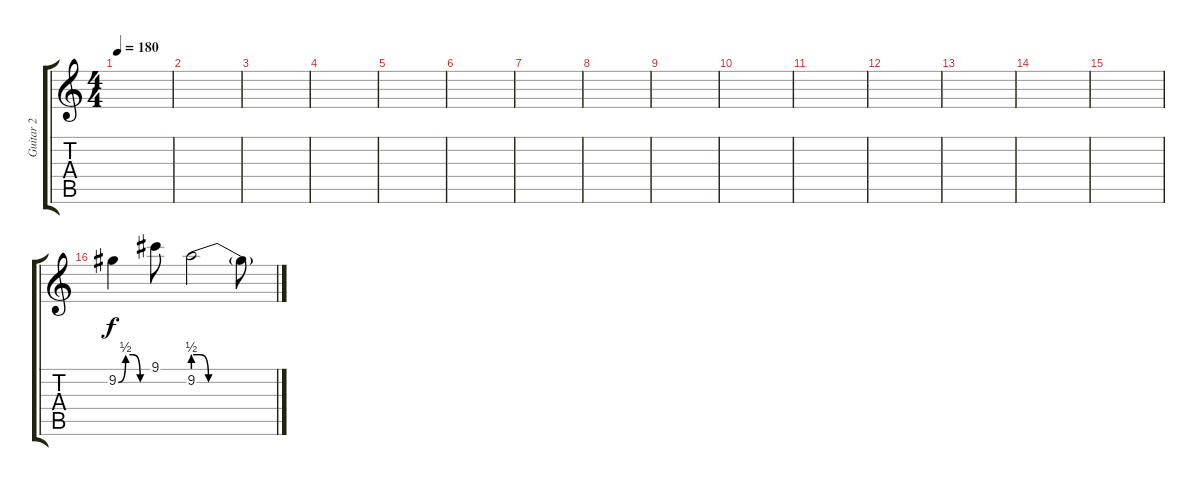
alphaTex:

\track ("Guitar 2" "Guitar 2") {instrument electricguitarjazz}
\staff {score tabs}
\tuning (E4 B3 G3 D3 A2 E2) {hide}
\ts (4 4)
\tempo 180
\clef g2
\ks c
|
|
|
|
|
|
|
|
|
|
|
|
|
|
|
9.2{be (custom 0 0 15 2 30 2 45 0 60 0)}.4 9.1.8 9.2{be (custom 0 2 5 2 11 0 60 0)}.2 9.2{t}.8
